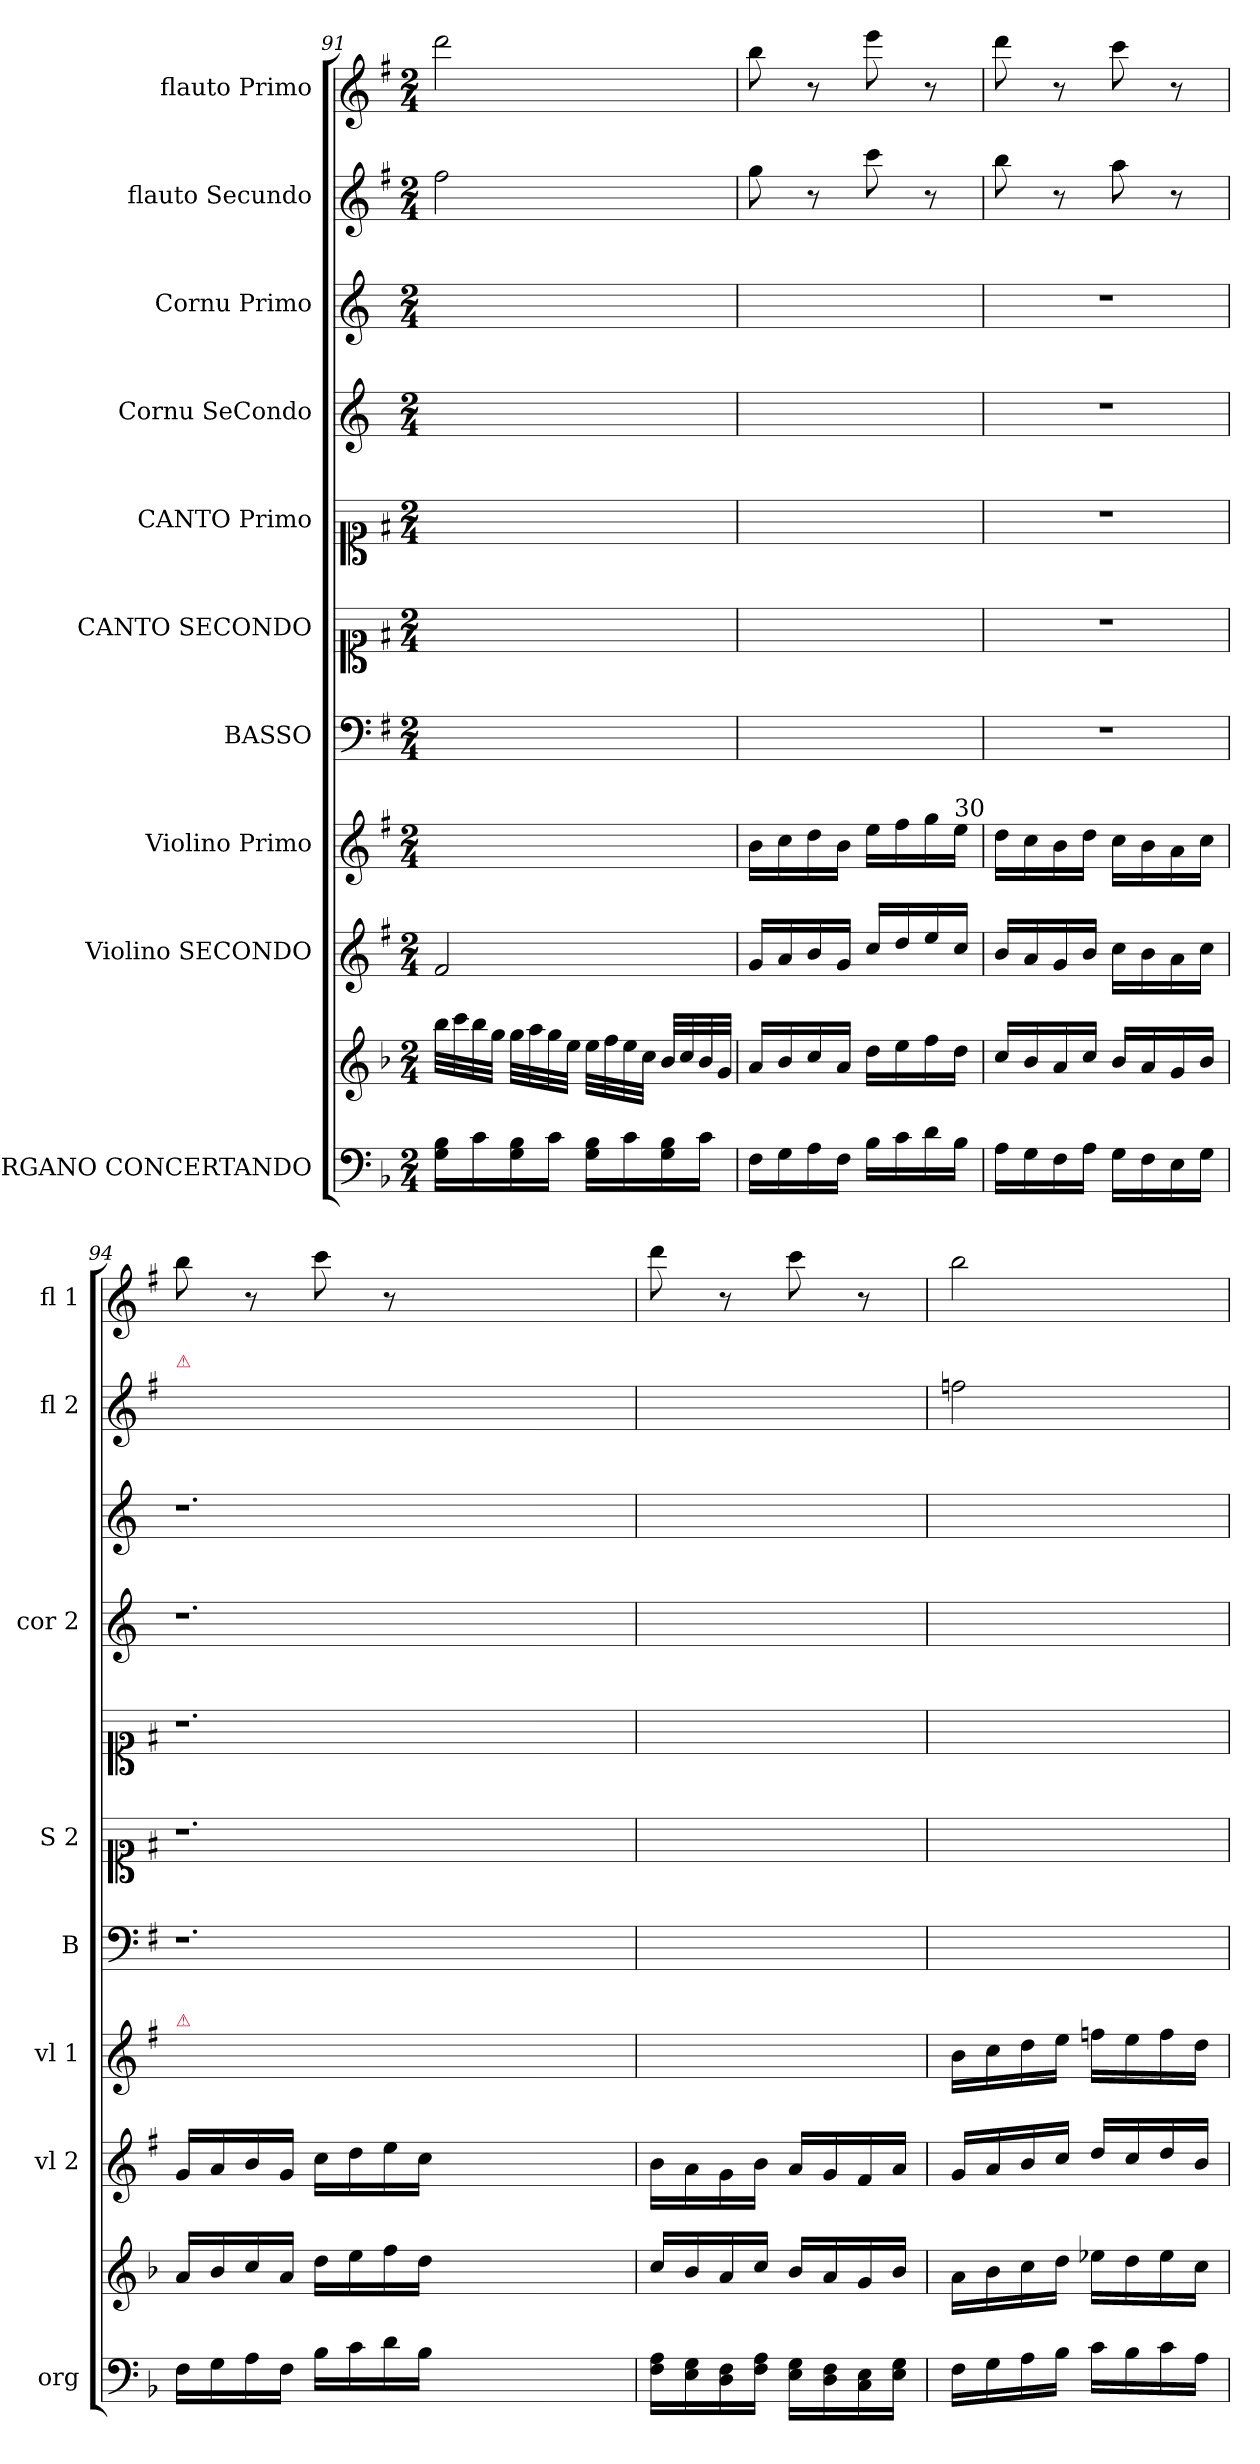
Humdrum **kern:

**kern	**kern	**kern	**dynam	**kern	**dynam	**kern	**kern	**kern	**kern	**kern	**kern	**dynam	**kern	**dynam
*part10	*part10	*part9	*part9	*part8	*part8	*part7	*part6	*part5	*part4	*part3	*part2	*part2	*part1	*part1
*staff11	*staff10	*staff9	*staff9	*staff8	*staff8	*staff7	*staff6	*staff5	*staff4	*staff3	*staff2	*staff2	*staff1	*staff1
*I"ORGANO CONCERTANDO	*	*I"Violino SECONDO	*	*I"Violino Primo	*	*I"BASSO	*I"CANTO SECONDO	*I"CANTO Primo	*I"Cornu SeCondo	*I"Cornu Primo	*I"flauto Secundo	*	*I"flauto Primo	*
*I'org	*	*I'vl 2	*	*I'vl 1	*	*I'B	*I'S 2	*	*I'cor 2	*	*I'fl 2	*	*I'fl 1	*
*clefF4	*clefG2	*clefG2	*	*clefG2	*	*clefF4	*clefC1	*clefC1	*clefG2	*clefG2	*clefG2	*	*clefG2	*
*ITrd-1c-2	*ITrd-1c-2	*	*	*	*	*	*	*	*ITrd3c5	*ITrd3c5	*	*	*	*
*k[f#]	*k[f#]	*k[f#]	*	*k[f#]	*	*k[f#]	*k[f#]	*k[f#]	*k[f#]	*k[f#]	*k[f#]	*	*k[f#]	*
*G:	*G:	*G:	*	*G:	*	*G:	*G:	*G:	*	*	*G:	*	*G:	*
*M2/4	*M2/4	*M2/4	*	*M2/4	*	*M2/4	*M2/4	*M2/4	*M2/4	*M2/4	*M2/4	*	*M2/4	*
=91	=91	=91	=91	=91	=91	=91	=91	=91	=91	=91	=91	=91	=91	=91
16A\ 16c\LL	32ccc\LLL	2f#/	.	2cc/yy	.	2ryy	2ryy	2ryy	2ryy	2ryy	2ff#\	.	2ddd\	.
.	32ddd\	.	.	.	.	.	.	.	.	.	.	.	.	.
16d\	32ccc\	.	.	.	.	.	.	.	.	.	.	.	.	.
.	32aa\JJJ	.	.	.	.	.	.	.	.	.	.	.	.	.
16A\ 16c\	32aa\LLL	.	.	.	.	.	.	.	.	.	.	.	.	.
.	32bb\	.	.	.	.	.	.	.	.	.	.	.	.	.
16d\JJ	32aa\	.	.	.	.	.	.	.	.	.	.	.	.	.
.	32ff#\JJJ	.	.	.	.	.	.	.	.	.	.	.	.	.
16A\ 16c\LL	32ff#\LLL	.	.	.	.	.	.	.	.	.	.	.	.	.
.	32gg\	.	.	.	.	.	.	.	.	.	.	.	.	.
16d\	32ff#\	.	.	.	.	.	.	.	.	.	.	.	.	.
.	32dd\JJJ	.	.	.	.	.	.	.	.	.	.	.	.	.
16A\ 16c\	32cc/LLL	.	.	.	.	.	.	.	.	.	.	.	.	.
.	32dd/	.	.	.	.	.	.	.	.	.	.	.	.	.
16d\JJ	32cc/	.	.	.	.	.	.	.	.	.	.	.	.	.
.	32a/JJJ	.	.	.	.	.	.	.	.	.	.	.	.	.
=92	=92	=92	=92	=92	=92	=92	=92	=92	=92	=92	=92	=92	=92	=92
!	!	!	!LO:DY:b	!	!LO:DY:a	!	!	!	!	!	!	!LO:DY:b	!	!LO:DY:a
16G\LL	16b/LL	16g/LL	forte	16b\LL	for	2ryy	2ryy	2ryy	2ryy	2ryy	8gg\	forte	8bb\	forte
16A\	16cc/	16a/	.	16cc\	.	.	.	.	.	.	.	.	.	.
16B\	16dd/	16b/	.	16dd\	.	.	.	.	.	.	8r	.	8r	.
16G\JJ	16b/JJ	16g/JJ	.	16b\JJ	.	.	.	.	.	.	.	.	.	.
16c\LL	16ee\LL	16cc/LL	.	16ee\LL	.	.	.	.	.	.	8ccc\	.	8eee\	.
16d\	16ff#\	16dd/	.	16ff#\	.	.	.	.	.	.	.	.	.	.
16e\	16gg\	16ee/	.	16gg\	.	.	.	.	.	.	8r	.	8r	.
!	!	!	!	!LO:TX:a:t=30	!	!	!	!	!	!	!	!	!	!
16c\JJ	16ee\JJ	16cc/JJ	.	16ee\JJ	.	.	.	.	.	.	.	.	.	.
=93	=93	=93	=93	=93	=93	=93	=93	=93	=93	=93	=93	=93	=93	=93
16B\LL	16dd/LL	16b/LL	.	16dd\LL	.	2r	2r	2r	2r	2r	8bb\	.	8ddd\	.
16A\	16cc/	16a/	.	16cc\	.	.	.	.	.	.	.	.	.	.
16G\	16b/	16g/	.	16b\	.	.	.	.	.	.	8r	.	8r	.
16B\JJ	16dd/JJ	16b/JJ	.	16dd\JJ	.	.	.	.	.	.	.	.	.	.
16A\LL	16cc/LL	16cc\LL	.	16cc\LL	.	.	.	.	.	.	8aa\	.	8ccc\	.
16G\	16b/	16b\	.	16b\	.	.	.	.	.	.	.	.	.	.
16F#\	16a/	16a\	.	16a\	.	.	.	.	.	.	8r	.	8r	.
16A\JJ	16cc/JJ	16cc\JJ	.	16cc\JJ	.	.	.	.	.	.	.	.	.	.
=94	=94	=94	=94	=94	=94	=94	=94	=94	=94	=94	=94	=94	=94	=94
!	!	!	!	!	!	!	!	!	!	!	!LO:TX:a:color=crimson:t=⚠	!	!	!
!	!	!	!	!LO:TX:a:color=crimson:t=⚠	!	!	!	!	!	!	!	!	!	!
16G\LL	16b/LL	16g/LL	.	16b\LLyy	.	1.r	1.r	1.r	1.r	1.r	8gg\yy	.	8bb\	.
16A\	16cc/	16a/	.	16cc\yy	.	.	.	.	.	.	.	.	.	.
16B\	16dd/	16b/	.	16dd\yy	.	.	.	.	.	.	8ryy	.	8r	.
16G\JJ	16b/JJ	16g/JJ	.	16b\JJyy	.	.	.	.	.	.	.	.	.	.
16c\LL	16ee\LL	16cc\LL	.	16ee\LLyy	.	.	.	.	.	.	8ccc\yy	.	8ccc\	.
16d\	16ff#\	16dd\	.	16ff#\yy	.	.	.	.	.	.	.	.	.	.
16e\	16gg\	16ee\	.	16gg\yy	.	.	.	.	.	.	8ryy	.	8r	.
16c\JJ	16ee\JJ	16cc\JJ	.	16ee\JJyy	.	.	.	.	.	.	.	.	.	.
1ryy	1ryy	1ryy	.	1ryy	.	.	.	.	.	.	1ryy	.	1ryy	.
=95	=95	=95	=95	=95	=95	=95	=95	=95	=95	=95	=95	=95	=95	=95
16G\ 16B\LL	16dd/LL	16b\LL	.	16dd\LLyy	.	2ryy	2ryy	2ryy	2ryy	2ryy	8bb\yy	.	8ddd\	.
16F#\ 16A\	16cc/	16a\	.	16cc\yy	.	.	.	.	.	.	.	.	.	.
16E\ 16G\	16b/	16g\	.	16b\yy	.	.	.	.	.	.	8ryy	.	8r	.
16G\ 16B\JJ	16dd/JJ	16b\JJ	.	16dd\JJyy	.	.	.	.	.	.	.	.	.	.
16F#\ 16A\LL	16cc/LL	16a/LL	.	16cc\LLyy	.	.	.	.	.	.	8aa\yy	.	8ccc\	.
16E\ 16G\	16b/	16g/	.	16b\yy	.	.	.	.	.	.	.	.	.	.
16D\ 16F#\	16a/	16f#/	.	16a\yy	.	.	.	.	.	.	8ryy	.	8r	.
16F#\ 16A\JJ	16cc/JJ	16a/JJ	.	16cc\JJyy	.	.	.	.	.	.	.	.	.	.
=96	=96	=96	=96	=96	=96	=96	=96	=96	=96	=96	=96	=96	=96	=96
!	!	!	!	!	!	!	!	!	!	!	!	!LO:DY:a	!	!LO:DY:a:rj
16G\LL	16b\LL	16g/LL	.	16b\LL	.	2ryy	2ryy	2ryy	2ryy	2ryy	2ffn\	Piano	2bb\	Pia
16A\	16cc\	16a/	.	16cc\	.	.	.	.	.	.	.	.	.	.
16B\	16dd\	16b/	.	16dd\	.	.	.	.	.	.	.	.	.	.
16c\JJ	16ee\JJ	16cc/JJ	.	16ee\JJ	.	.	.	.	.	.	.	.	.	.
16d\LL	16ffn\LL	16dd/LL	.	16ffn\LL	.	.	.	.	.	.	.	.	.	.
16c\	16ee\	16cc/	.	16ee\	.	.	.	.	.	.	.	.	.	.
16d\	16ff\	16dd/	.	16ff\	.	.	.	.	.	.	.	.	.	.
16B\JJ	16dd\JJ	16b/JJ	.	16dd\JJ	.	.	.	.	.	.	.	.	.	.
=	=	=	=	=	=	=	=	=	=	=	=	=	=	=
*-	*-	*-	*-	*-	*-	*-	*-	*-	*-	*-	*-	*-	*-	*-
